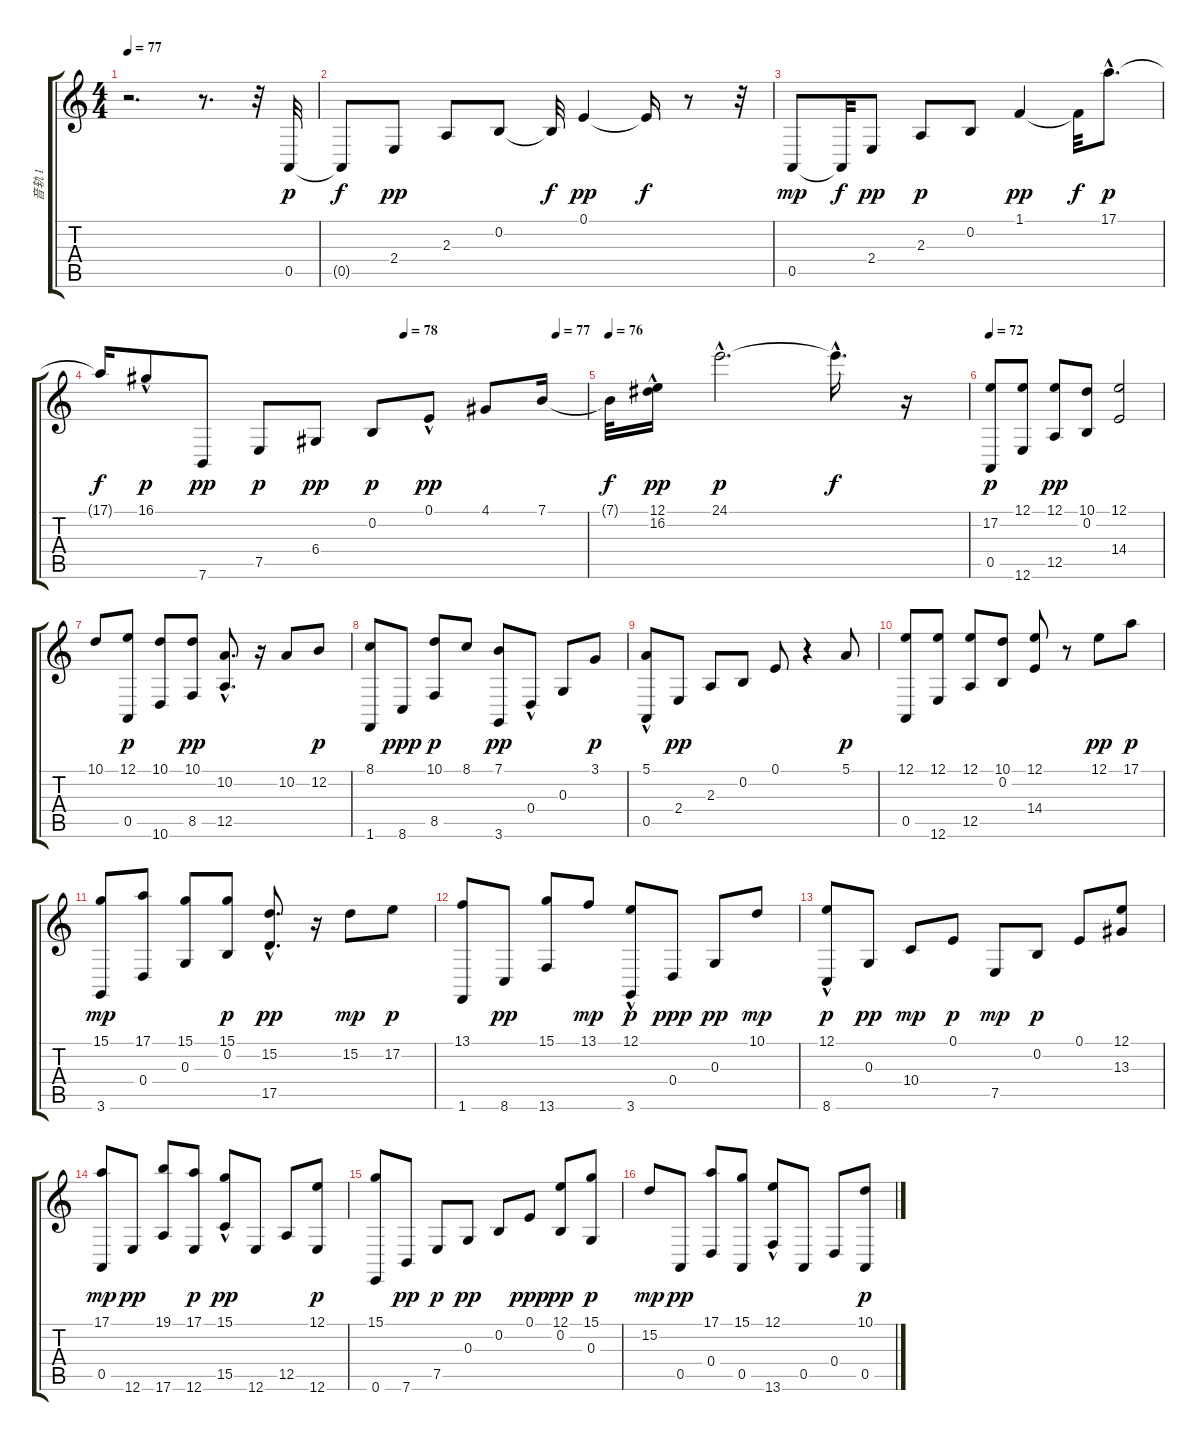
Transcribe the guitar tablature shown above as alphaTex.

\track ("音轨 1" "音轨 1") {instrument acousticgrandpiano}
\staff {score tabs}
\tuning (E4 B3 G3 D3 A2 E2) {hide}
\ts (4 4)
\tempo 77
\clef g2
\ks c
r.2{d dy p instrument acousticgrandpiano} r.8{d} r.32 0.5.32{volume 15} |
0.5{t}.8{dy f} 2.4.8{dy pp} 2.3.8 0.2.8 0.2{t}.32{dy f} 0.1.4{dy pp} 0.1{t}.16{dy f} r.8 r.32 |
0.5.8{dy mp} 0.5{t}.32{dy f} 2.4.8{dy pp} 2.3.8{dy p} 0.2.8 1.1.4{dy pp} 1.1{t}.32{dy f} 17.1{hac}.8{d dy p} |
\tempo (78 0.625)
\tempo (77 0.9375)
17.1{t}.16{dy f} 16.1{hac}.8{dy p} 7.6.8{dy pp} 7.5.8{dy p} 6.4.8{dy pp} 0.2.8{dy p} 0.1{hac}.8{dy pp} 4.1.8 7.1.16 |
\tempo 76
7.1{t}.32{dy f} (12.1{hac} 16.2).16{dy pp} 24.1{hac}.2{d dy p} 24.1{hac t}.16{d dy f} r.16 |
\tempo 72
(17.2 0.5).8{dy p} (12.1 12.6).8 (12.1 12.5).8{dy pp} (10.1 0.2).8 (12.1 14.4).2 |
10.1.8 (12.1 0.5).8{dy p} (10.1 10.6).8 (10.1 8.5).8{dy pp} (10.2{hac} 12.5).8{d} r.16 10.2.8 12.2.8{dy p} |
(8.1 1.6).8 8.6.8{dy ppp} (10.1 8.5).8{dy p} 8.1.8 (7.1 3.6).8{dy pp} 0.4{hac}.8 0.3.8 3.1.8{dy p} |
(5.1 0.5{hac}).8 2.4.8{dy pp} 2.3.8 0.2.8 0.1.8 r.4 5.1.8{dy p} |
(12.1 0.5).8 (12.1 12.6).8 (12.1 12.5).8 (10.1 0.2).8 (12.1 14.4).8 r.8 12.1.8{dy pp} 17.1.8{dy p} |
(15.1 3.6).8{dy mp} (17.1 0.4).8 (15.1 0.3).8 (15.1 0.2).8{dy p} (15.2{hac} 17.5).8{d dy pp} r.16 15.2.8{dy mp} 17.2.8{dy p} |
(13.1 1.6).8 8.6.8{dy pp} (15.1 13.6).8 13.1.8{dy mp} (12.1{hac} 3.6).8{dy p} 0.4.8{dy ppp} 0.3.8{dy pp} 10.1.8{dy mp} |
(12.1{hac} 8.6).8{dy p} 0.3.8{dy pp} 10.4.8{dy mp} 0.1.8{dy p} 7.5.8{dy mp} 0.2.8{dy p} 0.1.8 (12.1 13.3).8 |
(17.1 0.5).8{dy mp} 12.6.8{dy pp} (19.1 17.6).8 (17.1 12.6).8{dy p} (15.1{hac} 15.5).8{dy pp} 12.6.8 12.5.8 (12.1 12.6).8{dy p} |
(15.1 0.6).8 7.6.8{dy pp} 7.5.8{dy p} 0.3.8{dy pp} 0.2.8 0.1.8{dy ppp} (12.1 0.2).8{dy pp} (15.1 0.3).8{dy p} |
15.2.8{dy mp} 0.5.8{dy pp} (17.1 0.4).8 (15.1 0.5).8 (12.1{hac} 13.6).8 0.5.8 0.4.8 (10.1 0.5).8{dy p}
